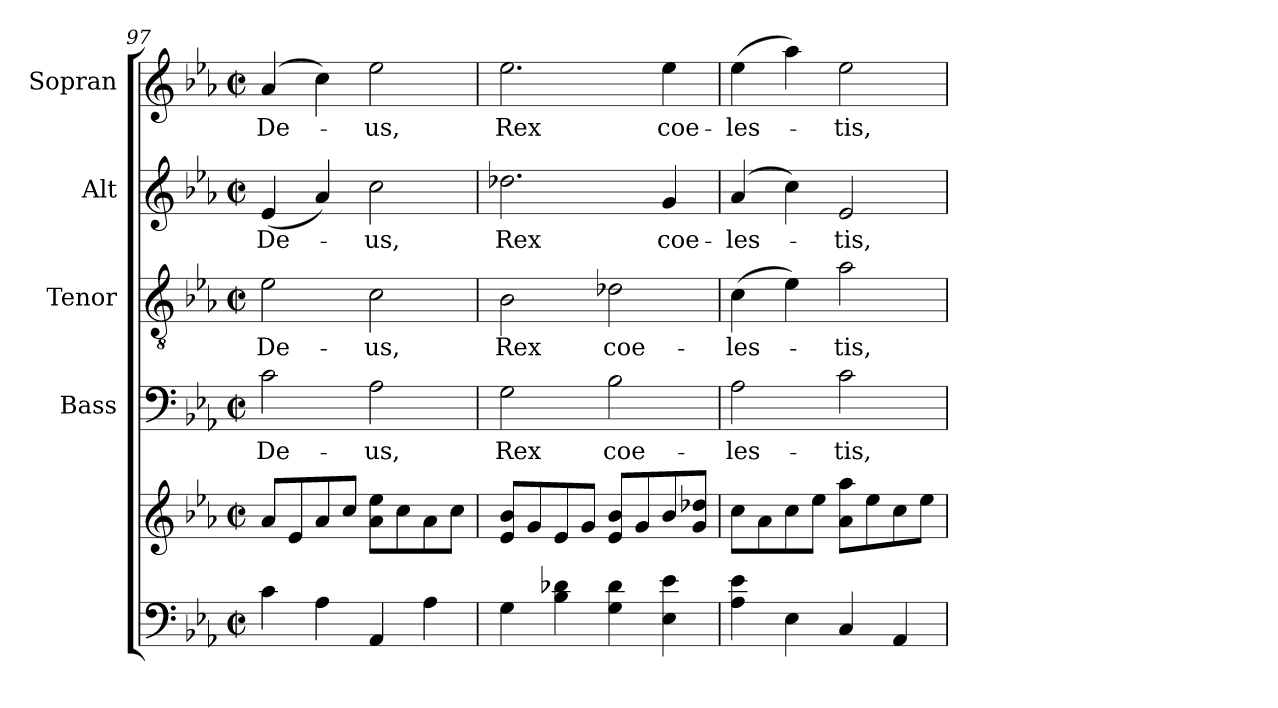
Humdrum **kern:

**kern	**kern	**kern	**text	**kern	**text	**kern	**text	**kern	**text
*part5	*part5	*part4	*part4	*part3	*part3	*part2	*part2	*part1	*part1
*staff6	*staff5	*staff4	*staff4	*staff3	*staff3	*staff2	*staff2	*staff1	*staff1
*	*	*I"Bass	*	*I"Tenor	*	*I"Alt	*	*I"Sopran	*
*	*	*I'B.	*	*I'T.	*	*I'A.	*	*I'S.	*
!!LO:LB:g=z
*clefF4	*clefG2	*clefF4	*	*clefGv2	*	*clefG2	*	*clefG2	*
*k[b-e-a-]	*k[b-e-a-]	*k[b-e-a-]	*	*k[b-e-a-]	*	*k[b-e-a-]	*	*k[b-e-a-]	*
*E-:	*E-:	*E-:	*	*E-:	*	*E-:	*	*E-:	*
*M2/2	*M2/2	*M2/2	*	*M2/2	*	*M2/2	*	*M2/2	*
*met(c|)	*met(c|)	*met(c|)	*	*met(c|)	*	*met(c|)	*	*met(c|)	*
=97	=97	=97	=97	=97	=97	=97	=97	=97	=97
!	!	!	!LO:LY:b	!	!LO:LY:b	!	!LO:LY:b	!	!LO:LY:b
4c\	8a-/L	2c\	De-	2e-\	De-	(<4e-/	De-	(4a-/	De-
.	8e-/	.	.	.	.	.	.	.	.
4A-\	8a-/	.	.	.	.	4a-/)	.	4cc\)	.
.	8cc/J	.	.	.	.	.	.	.	.
!	!	!	!LO:LY:b	!	!LO:LY:b	!	!LO:LY:b	!	!LO:LY:b
4AA-/	8a-\ 8ee-\L	2A-\	-us,	2c\	-us,	2cc\	-us,	2ee-\	-us,
.	8cc\	.	.	.	.	.	.	.	.
4A-\	8a-\	.	.	.	.	.	.	.	.
.	8cc\J	.	.	.	.	.	.	.	.
=98	=98	=98	=98	=98	=98	=98	=98	=98	=98
!	!	!	!LO:LY:b	!	!LO:LY:b	!	!LO:LY:b	!	!LO:LY:b
4G\	8e-/ 8b-/L	2G\	Rex	2B-\	Rex	2.dd-X\	Rex	2.ee-\	Rex
.	8g/	.	.	.	.	.	.	.	.
4B-\ 4d-X\	8e-/	.	.	.	.	.	.	.	.
.	8g/J	.	.	.	.	.	.	.	.
!	!	!	!LO:LY:b	!	!LO:LY:b	!	!	!	!
4G\ 4d-\	8e-/ 8b-/L	2B-\	coe-	2d-X\	coe-	.	.	.	.
.	8g/	.	.	.	.	.	.	.	.
!	!	!	!	!	!	!	!LO:LY:b	!	!LO:LY:b
4E-\ 4e-\	8b-/	.	.	.	.	4g/	coe-	4ee-\	coe-
.	8g/ 8dd-X/J	.	.	.	.	.	.	.	.
=99	=99	=99	=99	=99	=99	=99	=99	=99	=99
!	!	!	!LO:LY:b	!	!LO:LY:b	!	!LO:LY:b	!	!LO:LY:b
4A-\ 4e-\	8cc\L	2A-\	-les-	(>4c\	-les-	(4a-/	-les-	(>4ee-\	-les-
.	8a-\	.	.	.	.	.	.	.	.
4E-\	8cc\	.	.	4e-\)	.	4cc\)	.	4aa-\)	.
.	8ee-\J	.	.	.	.	.	.	.	.
!	!	!	!LO:LY:b	!	!LO:LY:b	!	!LO:LY:b	!	!LO:LY:b
4C/	8a-\ 8aa-\L	2c\	-tis,	2a-\	-tis,	2e-/	-tis,	2ee-\	-tis,
.	8ee-\	.	.	.	.	.	.	.	.
4AA-/	8cc\	.	.	.	.	.	.	.	.
.	8ee-\J	.	.	.	.	.	.	.	.
=	=	=	=	=	=	=	=	=	=
*-	*-	*-	*-	*-	*-	*-	*-	*-	*-
